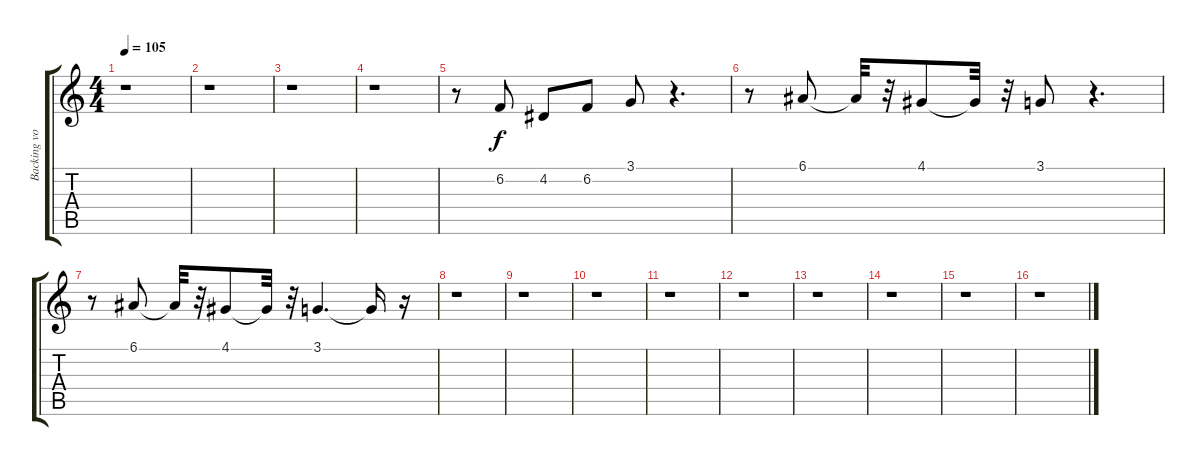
\track ("Backing vocals" "Backing vo") {instrument lead2sawtooth}
\staff {score tabs}
\tuning (E4 B3 G3 D3 A2 E2) {hide}
\ts (4 4)
\tempo 105
\clef g2
\ks c
r.1{dy f} |
r.1 |
r.1 |
r.1 |
r.8 6.2.8 4.2.8 6.2.8 3.1.8 r.4{d} |
r.8 6.1.8 6.1{t}.32 r.32 4.1.8 4.1{t}.32 r.32 3.1.8 r.4{d} |
r.8 6.1.8 6.1{t}.32 r.32 4.1.8 4.1{t}.32 r.32 3.1.4{d} 3.1{t}.16 r.16 |
r.1 |
r.1 |
r.1 |
r.1 |
r.1 |
r.1 |
r.1 |
r.1 |
r.1
